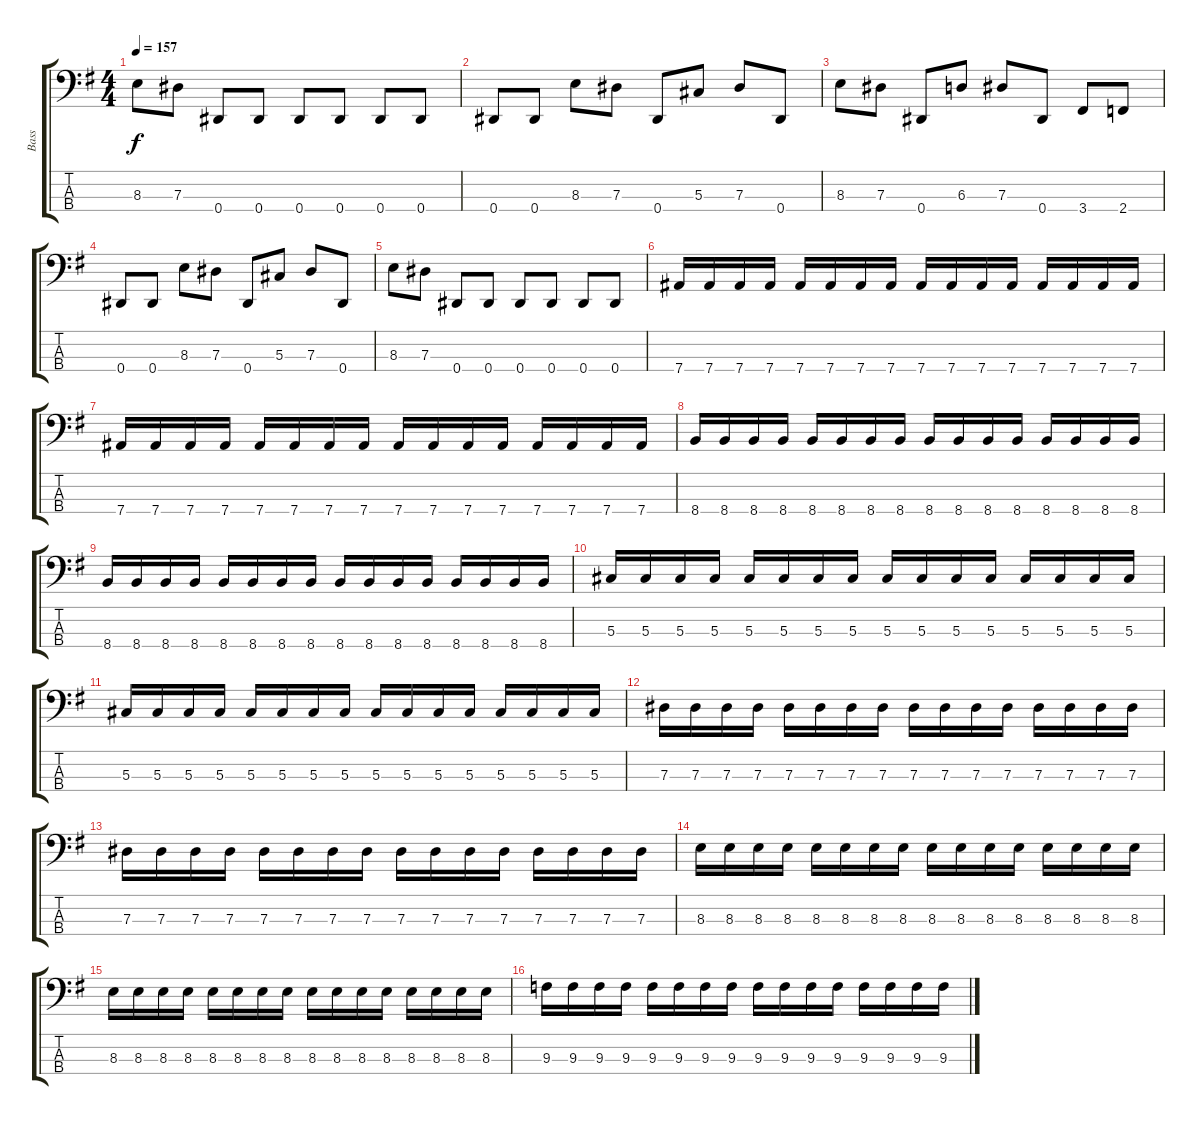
\track ("Bass" "Bass") {instrument electricbasspick}
\staff {score tabs}
\tuning (Gb2 Db2 Ab1 Eb1) {hide}
\ts (4 4)
\tempo 157
\clef f4
\ks eminor
8.3.8{dy f} 7.3.8 0.4.8 0.4.8 0.4.8 0.4.8 0.4.8 0.4.8 |
0.4.8 0.4.8 8.3.8 7.3.8 0.4.8 5.3.8 7.3.8 0.4.8 |
8.3.8 7.3.8 0.4.8 6.3.8 7.3.8 0.4.8 3.4.8 2.4.8 |
0.4.8 0.4.8 8.3.8 7.3.8 0.4.8 5.3.8 7.3.8 0.4.8 |
8.3.8 7.3.8 0.4.8 0.4.8 0.4.8 0.4.8 0.4.8 0.4.8 |
7.4.16 7.4.16 7.4.16 7.4.16 7.4.16 7.4.16 7.4.16 7.4.16 7.4.16 7.4.16 7.4.16 7.4.16 7.4.16 7.4.16 7.4.16 7.4.16 |
7.4.16 7.4.16 7.4.16 7.4.16 7.4.16 7.4.16 7.4.16 7.4.16 7.4.16 7.4.16 7.4.16 7.4.16 7.4.16 7.4.16 7.4.16 7.4.16 |
8.4.16 8.4.16 8.4.16 8.4.16 8.4.16 8.4.16 8.4.16 8.4.16 8.4.16 8.4.16 8.4.16 8.4.16 8.4.16 8.4.16 8.4.16 8.4.16 |
8.4.16 8.4.16 8.4.16 8.4.16 8.4.16 8.4.16 8.4.16 8.4.16 8.4.16 8.4.16 8.4.16 8.4.16 8.4.16 8.4.16 8.4.16 8.4.16 |
5.3.16 5.3.16 5.3.16 5.3.16 5.3.16 5.3.16 5.3.16 5.3.16 5.3.16 5.3.16 5.3.16 5.3.16 5.3.16 5.3.16 5.3.16 5.3.16 |
5.3.16 5.3.16 5.3.16 5.3.16 5.3.16 5.3.16 5.3.16 5.3.16 5.3.16 5.3.16 5.3.16 5.3.16 5.3.16 5.3.16 5.3.16 5.3.16 |
7.3.16 7.3.16 7.3.16 7.3.16 7.3.16 7.3.16 7.3.16 7.3.16 7.3.16 7.3.16 7.3.16 7.3.16 7.3.16 7.3.16 7.3.16 7.3.16 |
7.3.16 7.3.16 7.3.16 7.3.16 7.3.16 7.3.16 7.3.16 7.3.16 7.3.16 7.3.16 7.3.16 7.3.16 7.3.16 7.3.16 7.3.16 7.3.16 |
8.3.16 8.3.16 8.3.16 8.3.16 8.3.16 8.3.16 8.3.16 8.3.16 8.3.16 8.3.16 8.3.16 8.3.16 8.3.16 8.3.16 8.3.16 8.3.16 |
8.3.16 8.3.16 8.3.16 8.3.16 8.3.16 8.3.16 8.3.16 8.3.16 8.3.16 8.3.16 8.3.16 8.3.16 8.3.16 8.3.16 8.3.16 8.3.16 |
9.3.16 9.3.16 9.3.16 9.3.16 9.3.16 9.3.16 9.3.16 9.3.16 9.3.16 9.3.16 9.3.16 9.3.16 9.3.16 9.3.16 9.3.16 9.3.16
